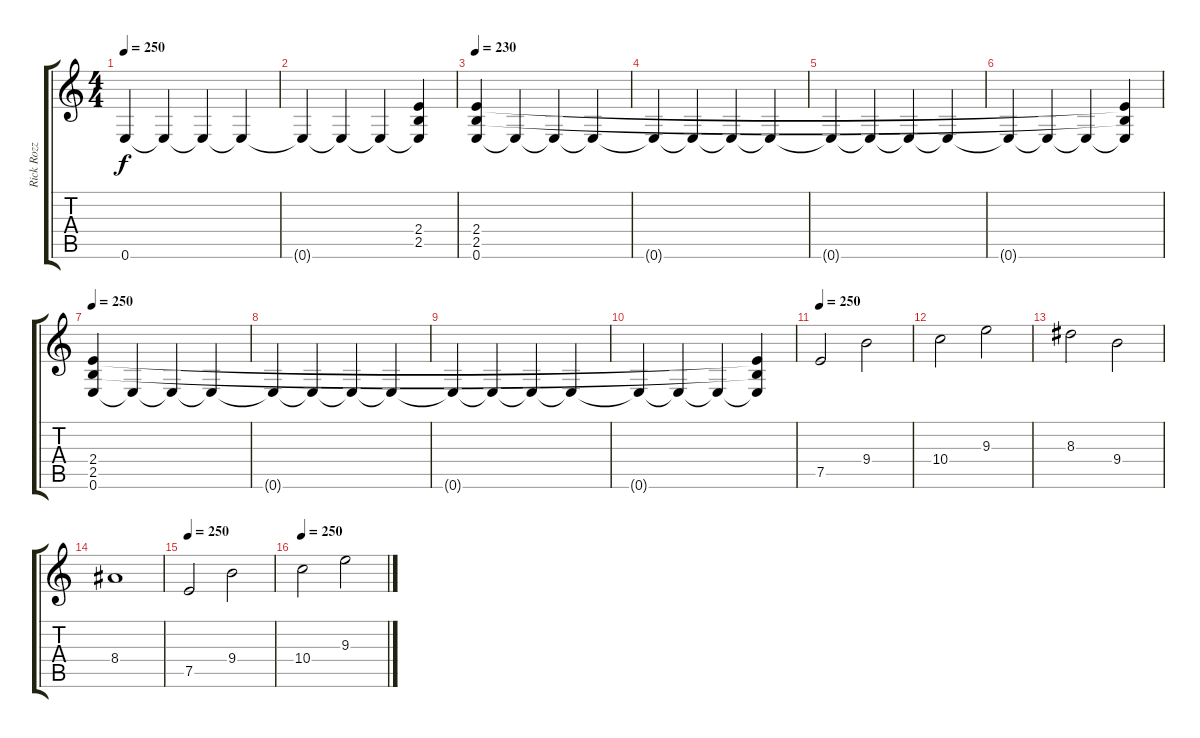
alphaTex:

\track ("Rick Rozz" "Rick Rozz") {instrument distortionguitar}
\staff {score tabs}
\tuning (E4 B3 G3 D3 A2 E2) {hide}
\ts (4 4)
\tempo 250
\clef g2
\ks c
0.6{t}.4{dy f} 0.6{t}.4 0.6{t}.4 0.6{t}.4 |
0.6{t}.4 0.6{t}.4 0.6{t}.4 (2.4{t} 2.5{t} 0.6{t}).4 |
\tempo 230
(2.4 2.5 0.6).4 0.6{t}.4 0.6{t}.4 0.6{t}.4 |
0.6{t}.4 0.6{t}.4 0.6{t}.4 0.6{t}.4 |
0.6{t}.4 0.6{t}.4 0.6{t}.4 0.6{t}.4 |
0.6{t}.4 0.6{t}.4 0.6{t}.4 (2.4{t} 2.5{t} 0.6{t}).4 |
\tempo 250
(2.4 2.5 0.6).4 0.6{t}.4 0.6{t}.4 0.6{t}.4 |
0.6{t}.4 0.6{t}.4 0.6{t}.4 0.6{t}.4 |
0.6{t}.4 0.6{t}.4 0.6{t}.4 0.6{t}.4 |
0.6{t}.4 0.6{t}.4 0.6{t}.4 (2.4{t} 2.5{t} 0.6{t}).4 |
\tempo 250
7.5.2 9.4.2 |
10.4.2 9.3.2 |
8.3.2 9.4.2 |
8.4.1 |
\tempo 250
7.5.2 9.4.2 |
\tempo 250
10.4.2 9.3.2
